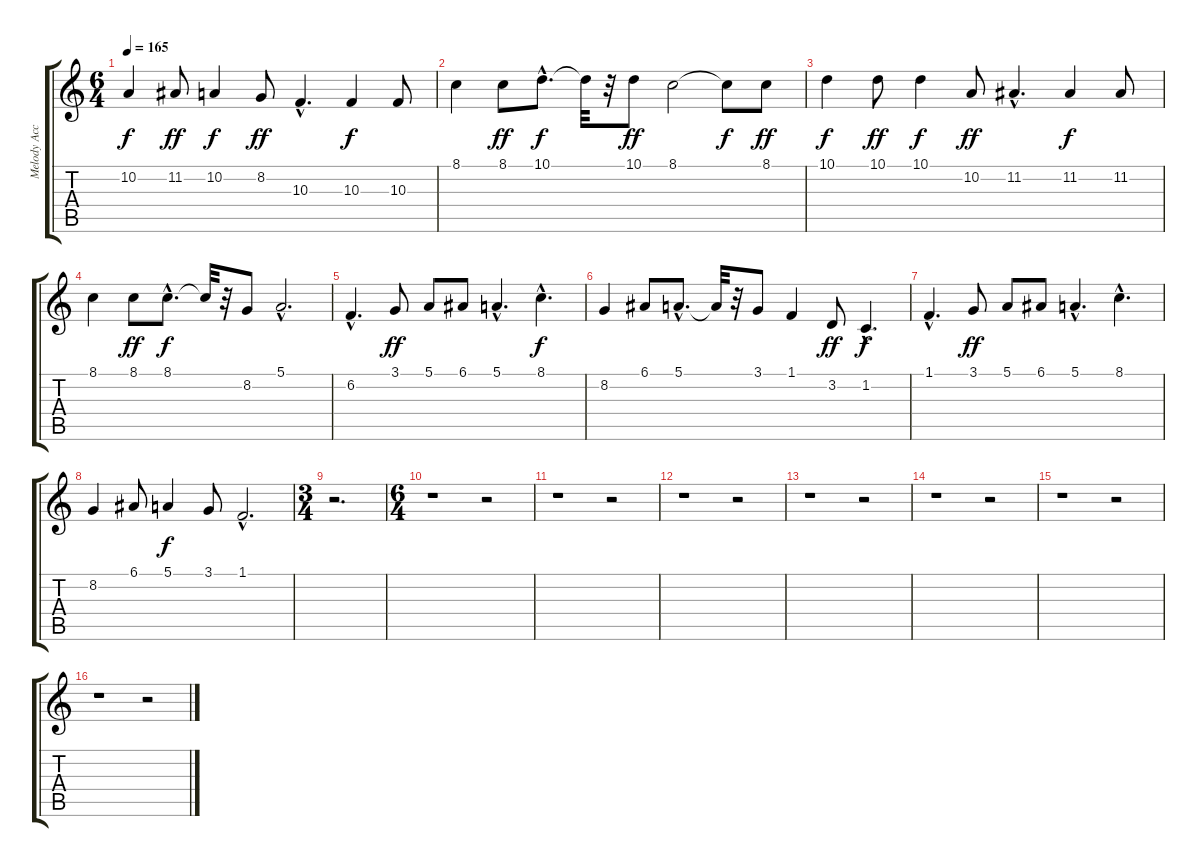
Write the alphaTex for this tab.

\track ("Melody Acc" "Melody Acc") {instrument tangoaccordion}
\staff {score tabs}
\tuning (E4 B3 G3 D3 A2 E2) {hide}
\ts (6 4)
\tempo 165
\clef g2
\ks c
10.2.4{dy f} 11.2.8{dy ff} 10.2.4{dy f} 8.2.8{dy ff} 10.3{hac}.4{d} 10.3.4{dy f} 10.3.8 |
8.1.4 8.1.8{dy ff} 10.1{hac}.8{d dy f} 10.1{t}.32 r.32 10.1.8{dy ff} 8.1.2 8.1{t}.8{dy f} 8.1.8{dy ff} |
10.1.4{dy f} 10.1.8{dy ff} 10.1.4{dy f} 10.2.8{dy ff} 11.2{hac}.4{d} 11.2.4{dy f} 11.2.8 |
8.1.4 8.1.8{dy ff} 8.1{hac}.8{d dy f} 8.1{t}.32 r.32 8.2.8 5.1{hac}.2{d} |
6.2{hac}.4{d} 3.1.8{dy ff} 5.1.8 6.1.8 5.1{hac}.4{d} 8.1{hac}.4{d dy f} |
8.2.4 6.1.8 5.1{hac}.8{d} 5.1{t}.32 r.32 3.1.8 1.1.4 3.2.8{dy ff} 1.2{hac}.4{d dy f} |
1.1{hac}.4{d} 3.1.8{dy ff} 5.1.8 6.1.8 5.1{hac}.4{d} 8.1{hac}.4{d} |
8.2.4 6.1.8 5.1.4{dy f} 3.1.8 1.1{hac}.2{d} |
\ts (3 4)
r.2{d} |
\ts (6 4)
r.1 r.2 |
r.1 r.2 |
r.1 r.2 |
r.1 r.2 |
r.1 r.2 |
r.1 r.2 |
r.1 r.2
